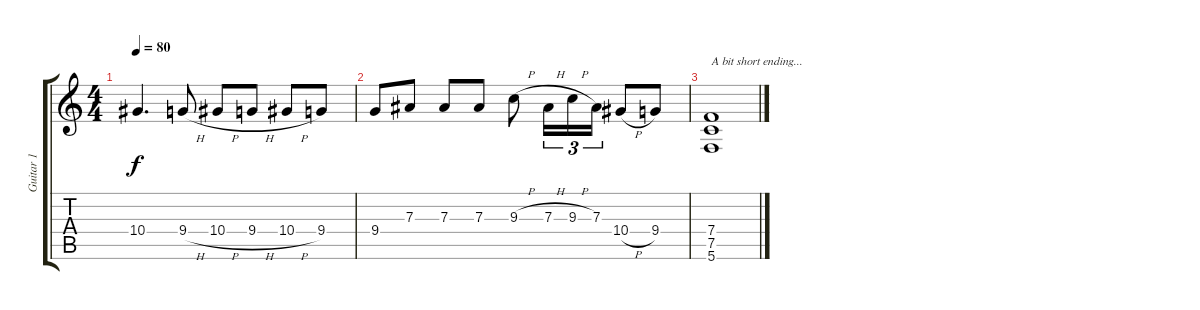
\track ("Guitar 1" "Guitar 1") {instrument distortionguitar}
\staff {score tabs}
\tuning (C4 G3 Eb3 Bb2 F2 C2) {hide}
\ts (4 4)
\tempo 230
\tempo 80
\clef g2
\ks c
10.4.4{d dy f} 9.4{h}.8 10.4{h}.8 9.4{h}.8 10.4{h}.8 9.4.8 |
9.4.8 7.3.8 7.3.8 7.3.8 9.3{h}.8 7.3{h}.16{tu (3 2)} 9.3{h}.16{tu (3 2)} 7.3.16{tu (3 2)} 10.4{h}.8 9.4.8 |
(7.4 7.5 5.6).1{txt "A bit short ending..."}
